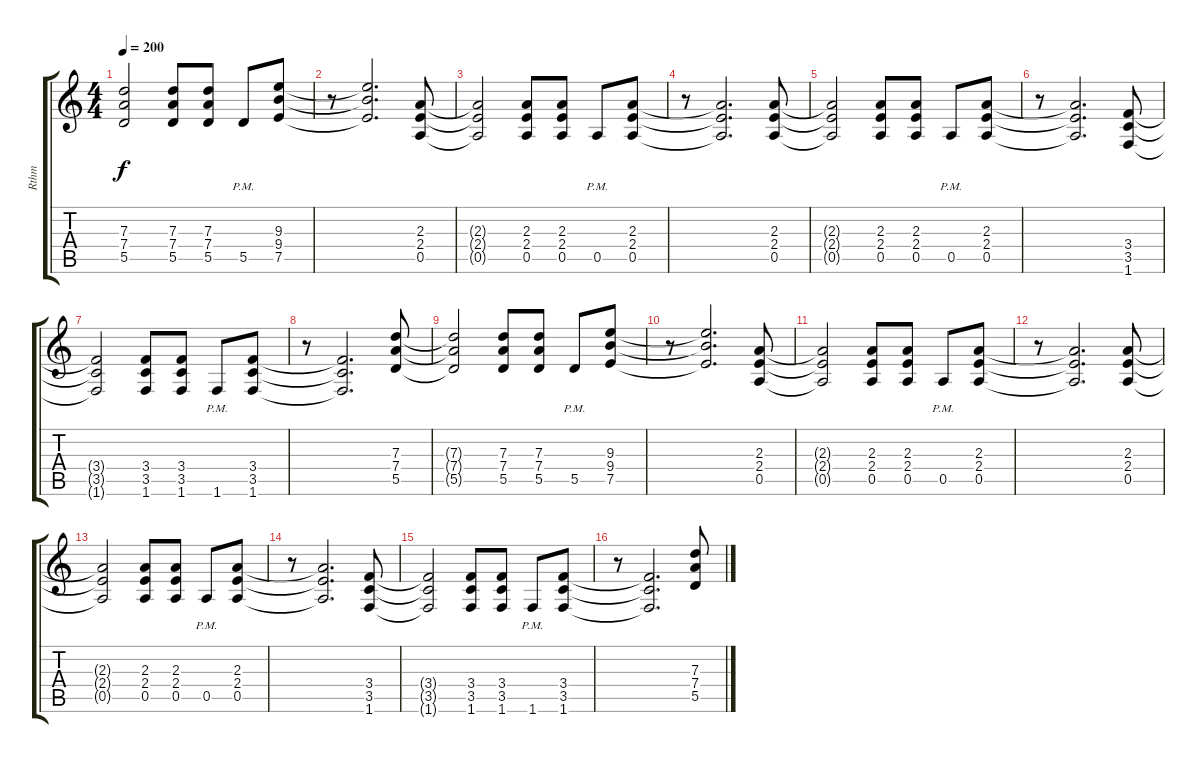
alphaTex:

\track ("Rthm" "Rthm") {instrument distortionguitar}
\staff {score tabs}
\tuning (E4 B3 G3 D3 A2 E2) {hide}
\ts (4 4)
\tempo 200
\clef g2
\ks c
(7.3{t} 7.4{t} 5.5{t}).2{dy f} (7.3 7.4 5.5).8 (7.3 7.4 5.5).8 5.5{pm}.8 (9.3 9.4 7.5).8 |
r.8 (9.3{t} 9.4{t} 7.5{t}).2{d} (2.3 2.4 0.5).8 |
(2.3{t} 2.4{t} 0.5{t}).2 (2.3 2.4 0.5).8 (2.3 2.4 0.5).8 0.5{pm}.8 (2.3 2.4 0.5).8 |
r.8 (2.3{t} 2.4{t} 0.5{t}).2{d} (2.3 2.4 0.5).8 |
(2.3{t} 2.4{t} 0.5{t}).2 (2.3 2.4 0.5).8 (2.3 2.4 0.5).8 0.5{pm}.8 (2.3 2.4 0.5).8 |
r.8 (2.3{t} 2.4{t} 0.5{t}).2{d} (3.4 3.5 1.6).8 |
(3.4{t} 3.5{t} 1.6{t}).2 (3.4 3.5 1.6).8 (3.4 3.5 1.6).8 1.6{pm}.8 (3.4 3.5 1.6).8 |
r.8 (3.4{t} 3.5{t} 1.6{t}).2{d} (7.3 7.4 5.5).8 |
(7.3{t} 7.4{t} 5.5{t}).2 (7.3 7.4 5.5).8 (7.3 7.4 5.5).8 5.5{pm}.8 (9.3 9.4 7.5).8 |
r.8 (9.3{t} 9.4{t} 7.5{t}).2{d} (2.3 2.4 0.5).8 |
(2.3{t} 2.4{t} 0.5{t}).2 (2.3 2.4 0.5).8 (2.3 2.4 0.5).8 0.5{pm}.8 (2.3 2.4 0.5).8 |
r.8 (2.3{t} 2.4{t} 0.5{t}).2{d} (2.3 2.4 0.5).8 |
(2.3{t} 2.4{t} 0.5{t}).2 (2.3 2.4 0.5).8 (2.3 2.4 0.5).8 0.5{pm}.8 (2.3 2.4 0.5).8 |
r.8 (2.3{t} 2.4{t} 0.5{t}).2{d} (3.4 3.5 1.6).8 |
(3.4{t} 3.5{t} 1.6{t}).2 (3.4 3.5 1.6).8 (3.4 3.5 1.6).8 1.6{pm}.8 (3.4 3.5 1.6).8 |
r.8 (3.4{t} 3.5{t} 1.6{t}).2{d} (7.3 7.4 5.5).8
